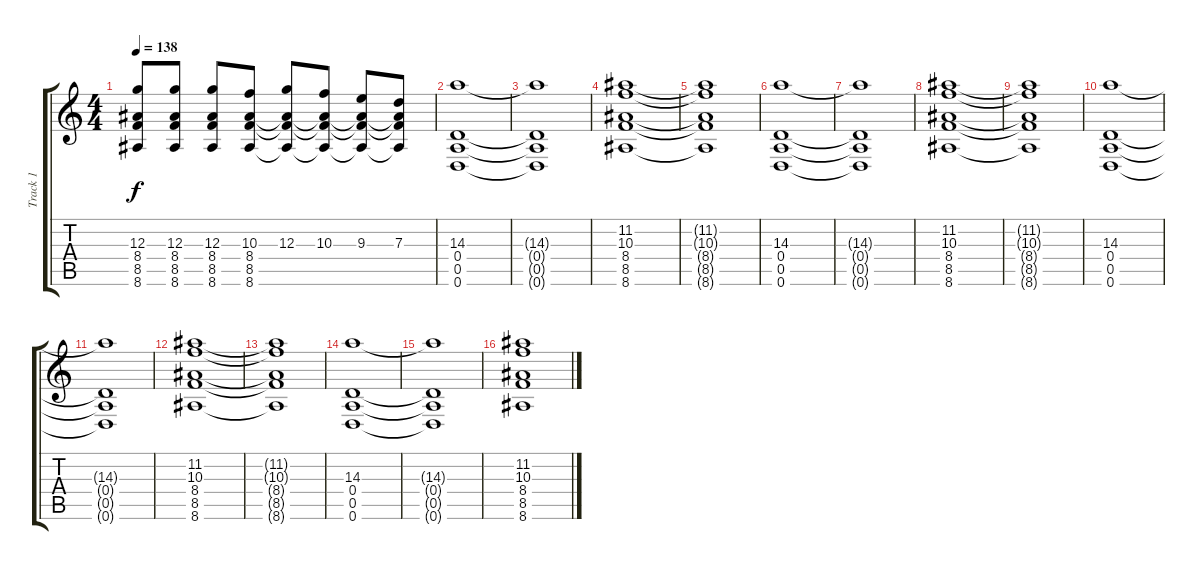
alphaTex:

\track ("Track 1" "Track 1") {instrument distortionguitar}
\staff {score tabs}
\tuning (E4 B3 G3 D3 A2 D2) {hide}
\ts (4 4)
\tempo 138
\clef g2
\ks c
(12.3 8.4 8.5 8.6).8{dy f} (12.3 8.4 8.5 8.6).8 (12.3 8.4 8.5 8.6).8 (10.3 8.4 8.5 8.6).8 (12.3 8.4{t} 8.5{t} 8.6{t}).8 (10.3 8.4{t} 8.5{t} 8.6{t}).8 (9.3 8.4{t} 8.5{t} 8.6{t}).8 (7.3 8.4{t} 8.5{t} 8.6{t}).8 |
(14.3 0.4 0.5 0.6).1 |
(14.3{t} 0.4{t} 0.5{t} 0.6{t}).1 |
(11.2 10.3 8.4 8.5 8.6).1 |
(11.2{t} 10.3{t} 8.4{t} 8.5{t} 8.6{t}).1 |
(14.3 0.4 0.5 0.6).1 |
(14.3{t} 0.4{t} 0.5{t} 0.6{t}).1 |
(11.2 10.3 8.4 8.5 8.6).1 |
(11.2{t} 10.3{t} 8.4{t} 8.5{t} 8.6{t}).1 |
(14.3 0.4 0.5 0.6).1 |
(14.3{t} 0.4{t} 0.5{t} 0.6{t}).1 |
(11.2 10.3 8.4 8.5 8.6).1 |
(11.2{t} 10.3{t} 8.4{t} 8.5{t} 8.6{t}).1 |
(14.3 0.4 0.5 0.6).1 |
(14.3{t} 0.4{t} 0.5{t} 0.6{t}).1 |
(11.2 10.3 8.4 8.5 8.6).1
